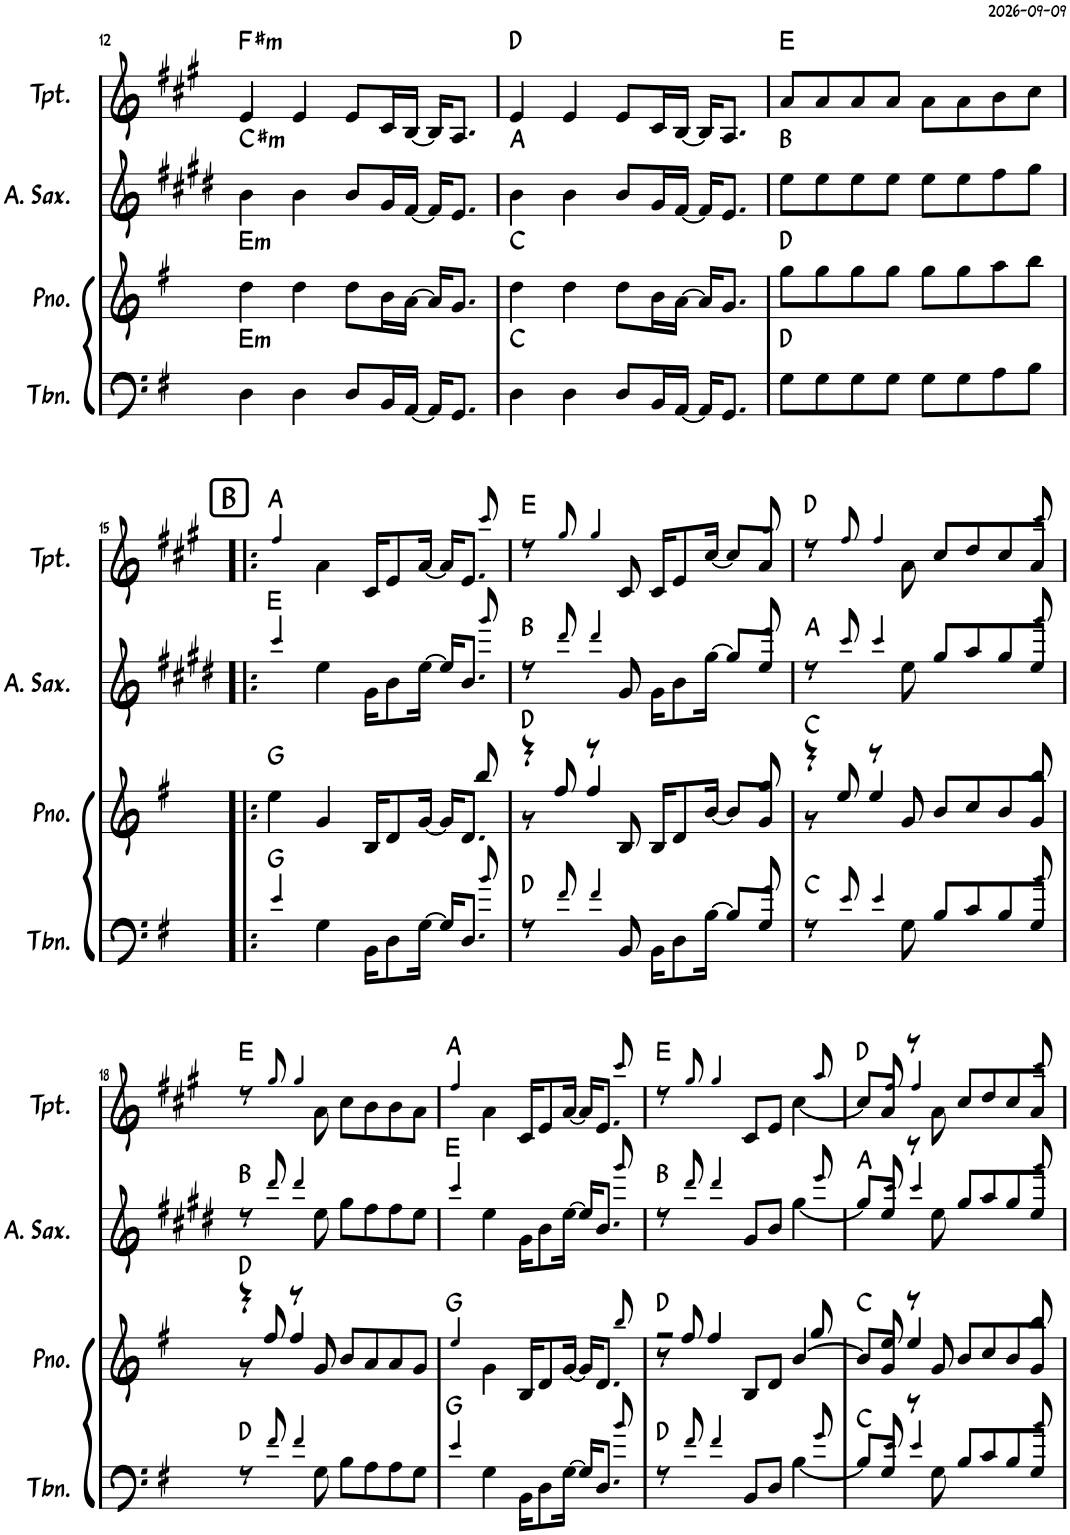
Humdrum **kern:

**kern	**harte	**kern	**harte	**kern	**harte	**kern	**harte
*part4	*part4	*part3	*part3	*part2	*part2	*part1	*part1
*staff4	*	*staff3	*	*staff2	*	*staff1	*
*I"Trombone	*	*I"Piano	*	*I"Alto Saxophone	*	*I"Trumpet	*
*I'Tbn.	*	*I'Pno.	*	*I'A. Sax.	*	*I'Tpt.	*
!!LO:PB:g=z
*clefF4	*	*clefG2	*	*clefG2	*	*clefG2	*
*	*	*	*	*Trd5c9	*	*Trd1c2	*
*k[f#]	*	*k[f#]	*	*k[f#c#g#d#]	*	*k[f#c#g#]	*
*M4/4	*	*M4/4	*	*M4/4	*	*M4/4	*
=12	=12	=12	=12	=12	=12	=12	=12
!	!LO:H:kt=m	!	!LO:H:kt=m	!	!LO:H:kt=m	!	!LO:H:kt=m
4D\	E:min	4dd\	E:min	4b\	C#:min	4e/	F#:min
4D\	.	4dd\	.	4b\	.	4e/	.
8D/L	.	8dd\L	.	8b/L	.	8e/L	.
16BB/L	.	16b\L	.	16g#/L	.	16c#/L	.
[16AA/JJ	.	[16a\JJ	.	[16f#/JJ	.	[16B/JJ	.
16AA/KL]	.	16a/KL]	.	16f#/KL]	.	16B/KL]	.
8.GG/J	.	8.g/J	.	8.e/J	.	8.A/J	.
=13	=13	=13	=13	=13	=13	=13	=13
4D\	C:maj	4dd\	C:maj	4b\	A:maj	4e/	D:maj
4D\	.	4dd\	.	4b\	.	4e/	.
8D/L	.	8dd\L	.	8b/L	.	8e/L	.
16BB/L	.	16b\L	.	16g#/L	.	16c#/L	.
[16AA/JJ	.	[16a\JJ	.	[16f#/JJ	.	[16B/JJ	.
16AA/KL]	.	16a/KL]	.	16f#/KL]	.	16B/KL]	.
8.GG/J	.	8.g/J	.	8.e/J	.	8.A/J	.
=14	=14	=14	=14	=14	=14	=14	=14
8G\L	D:maj	8gg\L	D:maj	8ee\L	B:maj	8a/L	E:maj
8G\	.	8gg\	.	8ee\	.	8a/	.
8G\	.	8gg\	.	8ee\	.	8a/	.
8G\J	.	8gg\J	.	8ee\J	.	8a/J	.
8G\L	.	8gg\L	.	8ee\L	.	8a\L	.
8G\	.	8gg\	.	8ee\	.	8a\	.
8A\	.	8aa\	.	8ff#\	.	8b\	.
8B\J	.	8bb\J	.	8gg#\J	.	8cc#\J	.
!!LO:LB:g=z
!!LO:REH:place=s1:a:cj:fs=14:t=B
=15!|:	=15!|:	=15!|:	=15!|:	=15!|:	=15!|:	=15!|:	=15!|:
*^	*	*^	*	*^	*	*^	*
4e!/	2..ryy	G:maj	4ee\	2..ryy	G:maj	4ccc#!/	2..ryy	E:maj	4ff#!/	2..ryy	A:maj
4G\	.	.	4g/	.	.	4ee\	.	.	4a\	.	.
16BB\KL	.	.	16B/KL	.	.	16g#\KL	.	.	16c#/KL	.	.
8D\	.	.	8d/	.	.	8b\	.	.	8e/	.	.
[16G\Jk	.	.	[16g/Jk	.	.	[16ee\Jk	.	.	[16a/Jk	.	.
16G/KL]	.	.	16g/KL]	.	.	16ee/KL]	.	.	16a/KL]	.	.
8.D/J	.	.	8.d/J	.	.	8.b/J	.	.	8.e/J	.	.
.	8b!/	.	.	8bb/	.	.	8ggg#!/	.	.	8ccc#!/	.
=16	=16	=16	=16	=16	=16	=16	=16	=16	=16	=16	=16
4ryy	8r	D:maj	4r	8r	D:maj	4ryy	8r	B:maj	4ryy	8r	E:maj
.	8f#!/	.	.	8ff#/	.	.	8ddd#!/	.	.	8gg#!/	.
8ryy	4f#!/	.	8r	4ff#/	.	8ryy	4ddd#!/	.	8ryy	4gg#!/	.
8BB/	.	.	8B/	.	.	8g#/	.	.	8c#/	.	.
16BB\KL	4.ryy	.	16B/KL	4.ryy	.	16g#\KL	4.ryy	.	16c#/KL	4.ryy	.
8D\	.	.	8d/	.	.	8b\	.	.	8e/	.	.
[16B\Jk	.	.	[16b/Jk	.	.	[16gg#\Jk	.	.	[16cc#/Jk	.	.
8B/L]	.	.	8b/L]	.	.	8gg#/L]	.	.	8cc#/L]	.	.
8G/J	8g!/	.	8g/J	8gg/	.	8ee/J	8eee!/	.	8a/J	8aa!/	.
=17	=17	=17	=17	=17	=17	=17	=17	=17	=17	=17	=17
4ryy	8r	C:maj	4r	8r	C:maj	4ryy	8r	A:maj	4ryy	8r	D:maj
.	8e!/	.	.	8ee/	.	.	8ccc#!/	.	.	8ff#!/	.
8ryy	4e!/	.	8r	4ee/	.	8ryy	4ccc#!/	.	8ryy	4ff#!/	.
8G\	.	.	8g/	.	.	8ee\	.	.	8a\	.	.
8B/L	4.ryy	.	8b/L	4.ryy	.	8gg#/L	4.ryy	.	8cc#/L	4.ryy	.
8c/	.	.	8cc/	.	.	8aa/	.	.	8dd/	.	.
8B/	.	.	8b/	.	.	8gg#/	.	.	8cc#/	.	.
8G/J	8b!/	.	8g/J	8bb/	.	8ee/J	8ggg#!/	.	8a/J	8ccc#!/	.
!!LO:LB:g=z	!!
=18	=18	=18	=18	=18	=18	=18	=18	=18	=18	=18	=18
4ryy	8r	D:maj	4r	8r	D:maj	4ryy	8r	B:maj	4ryy	8r	E:maj
.	8f#!/	.	.	8ff#/	.	.	8ddd#!/	.	.	8gg#!/	.
8ryy	4f#!/	.	8r	4ff#/	.	8ryy	4ddd#!/	.	8ryy	4gg#!/	.
8G\	.	.	8g/	.	.	8ee\	.	.	8a\	.	.
8B\L	2ryy	.	8b/L	2ryy	.	8gg#\L	2ryy	.	8cc#\L	2ryy	.
8A\	.	.	8a/	.	.	8ff#\	.	.	8b\	.	.
8A\	.	.	8a/	.	.	8ff#\	.	.	8b\	.	.
8G\J	.	.	8g/J	.	.	8ee\J	.	.	8a\J	.	.
=19	=19	=19	=19	=19	=19	=19	=19	=19	=19	=19	=19
4e!/	2..ryy	G:maj	4ee!/	2..ryy	G:maj	4ccc#!/	2..ryy	E:maj	4ff#!/	2..ryy	A:maj
4G\	.	.	4g\	.	.	4ee\	.	.	4a\	.	.
16BB\KL	.	.	16B/KL	.	.	16g#\KL	.	.	16c#/KL	.	.
8D\	.	.	8d/	.	.	8b\	.	.	8e/	.	.
[16G\Jk	.	.	[16g/Jk	.	.	[16ee\Jk	.	.	[16a/Jk	.	.
16G/KL]	.	.	16g/KL]	.	.	16ee/KL]	.	.	16a/KL]	.	.
8.D/J	.	.	8.d/J	.	.	8.b/J	.	.	8.e/J	.	.
.	8b!/	.	.	8bb!/	.	.	8ggg#!/	.	.	8ccc#!/	.
=20	=20	=20	=20	=20	=20	=20	=20	=20	=20	=20	=20
2ryy	8r	D:maj	2r	8r	D:maj	2ryy	8r	B:maj	2ryy	8r	E:maj
.	8f#!/	.	.	8ff#/	.	.	8ddd#!/	.	.	8gg#!/	.
.	4f#!/	.	.	4ff#/	.	.	4ddd#!/	.	.	4gg#!/	.
8BB/L	4.ryy	.	8B/L	4.ryy	.	8g#/L	4.ryy	.	8c#/L	4.ryy	.
8D/J	.	.	8d/J	.	.	8b/J	.	.	8e/J	.	.
[4B\	.	.	[4b/	.	.	[4gg#\	.	.	[4cc#\	.	.
.	8g!/	.	.	8gg/	.	.	8eee!/	.	.	8aa!/	.
=21	=21	=21	=21	=21	=21	=21	=21	=21	=21	=21	=21
8B/L]	8ryy	C:maj	8b/L]	8ryy	C:maj	8gg#/L]	8ryy	A:maj	8cc#/L]	8ryy	D:maj
8G/J	8e!/	.	8g/J	8ee/	.	8ee/J	8ccc#!/	.	8a/J	8ff#!/	.
8r	4e!/	.	8r	4ee/	.	8r	4ccc#!/	.	8r	4ff#!/	.
8G\	.	.	8g/	.	.	8ee\	.	.	8a\	.	.
8B/L	4.ryy	.	8b/L	4.ryy	.	8gg#/L	4.ryy	.	8cc#/L	4.ryy	.
8c/	.	.	8cc/	.	.	8aa/	.	.	8dd/	.	.
8B/	.	.	8b/	.	.	8gg#/	.	.	8cc#/	.	.
8G/J	8b!/	.	8g/J	8bb/	.	8ee/J	8ggg#!/	.	8a/J	8ccc#!/	.
*v	*v	*	*	*	*	*v	*v	*	*v	*v	*
*	*	*v	*v	*	*	*	*	*
=	=	=	=	=	=	=	=
*-	*-	*-	*-	*-	*-	*-	*-
